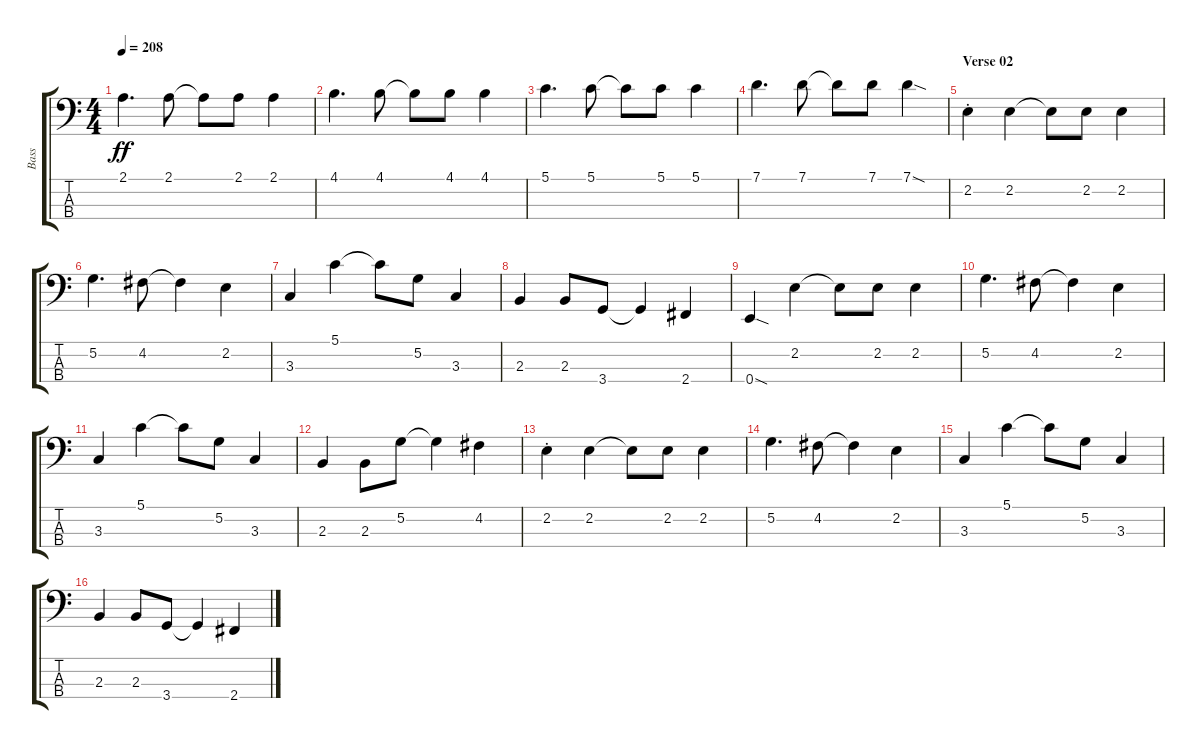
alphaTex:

\track ("Bass" "Bass") {instrument acousticbass}
\staff {score tabs}
\tuning (G2 D2 A1 E1) {hide}
\ts (4 4)
\tempo 208
\clef f4
\ks c
2.1.4{d dy ff} 2.1.8 2.1{t}.8 2.1.8 2.1.4 |
4.1.4{d} 4.1.8 4.1{t}.8 4.1.8 4.1.4 |
5.1.4{d} 5.1.8 5.1{t}.8 5.1.8 5.1.4 |
7.1.4{d} 7.1.8 7.1{t}.8 7.1.8 7.1{sod}.4 |
\section ("" "Verse 02")
2.2{st}.4 2.2.4 2.2{t}.8 2.2.8 2.2.4 |
5.2.4{d} 4.2.8 4.2{t}.4 2.2.4 |
3.3.4 5.1.4 5.1{t}.8 5.2.8 3.3.4 |
2.3.4 2.3.8 3.4.8 3.4{t}.4 2.4.4 |
0.4{sod}.4 2.2.4 2.2{t}.8 2.2.8 2.2.4 |
5.2.4{d} 4.2.8 4.2{t}.4 2.2.4 |
3.3.4 5.1.4 5.1{t}.8 5.2.8 3.3.4 |
2.3.4 2.3.8 5.2.8 5.2{t}.4 4.2.4 |
2.2{st}.4 2.2.4 2.2{t}.8 2.2.8 2.2.4 |
5.2.4{d} 4.2.8 4.2{t}.4 2.2.4 |
3.3.4 5.1.4 5.1{t}.8 5.2.8 3.3.4 |
2.3.4 2.3.8 3.4.8 3.4{t}.4 2.4.4
